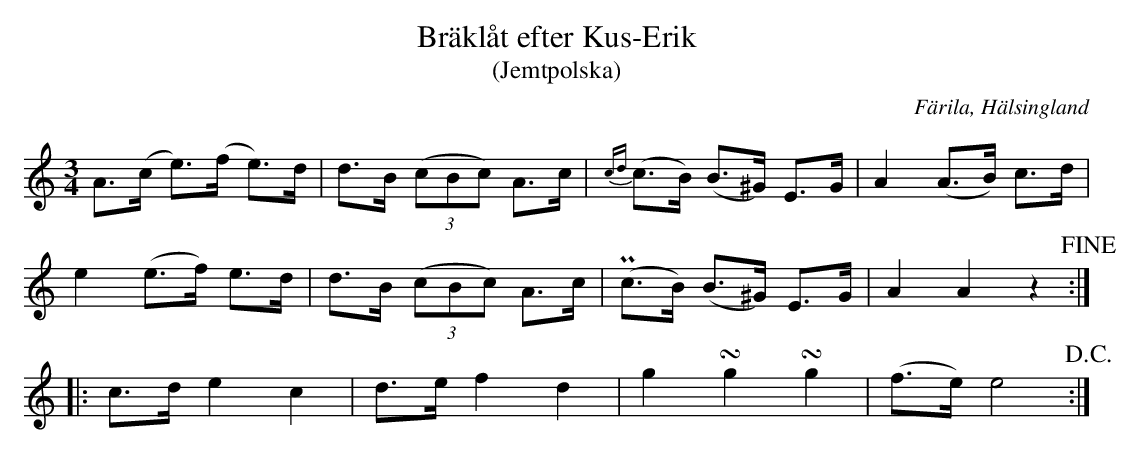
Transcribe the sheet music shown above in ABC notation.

X:1
T: Bräklåt efter Kus-Erik
T: (Jemtpolska)
O: Färila, Hälsingland
M: 3/4
L: 1/8
K: Am
A>(c e>)(f e)>d | d>B ((3cBc) A>c | {cd}(c>B) (B>^G)   E>G      | A2    (A>B) c>d  |
e2   (e>f) e>d  | d>B ((3cBc) A>c | (Pc>B)    (B>^G)   E>G      | A2    A2    z2  !fine! ::
K: C
c>d  e2    c2   | d>e f2      d2  | g2        !turn!g2 !turn!g2 | (f>e) e4 !D.C.!       :|
